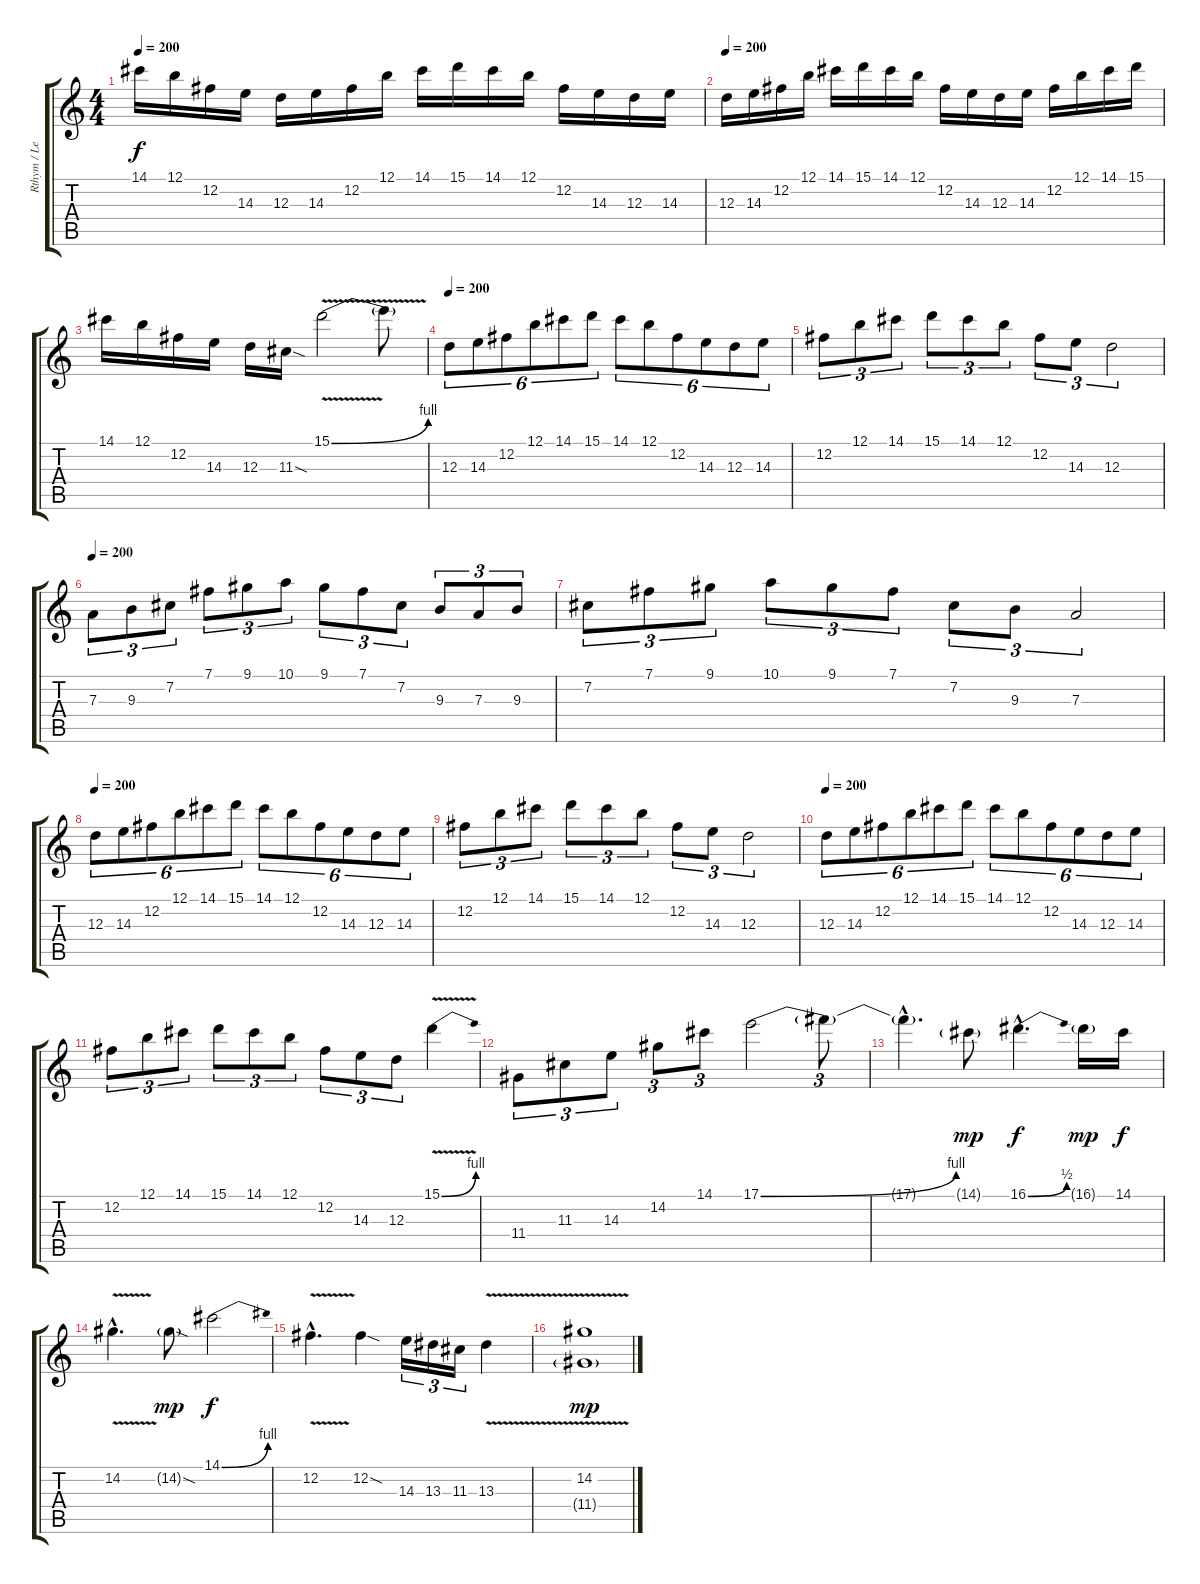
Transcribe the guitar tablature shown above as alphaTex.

\track ("Rthym / Lead 1" "Rthym / Le") {instrument distortionguitar}
\staff {score tabs}
\tuning (B3 Gb3 D3 A2 E2 B1) {hide}
\ts (4 4)
\tempo 200
\clef g2
\ks c
14.1.16{dy f} 12.1.16 12.2.16 14.3.16 12.3.16 14.3.16 12.2.16 12.1.16 14.1.16 15.1.16 14.1.16 12.1.16 12.2.16 14.3.16 12.3.16 14.3.16 |
\tempo 200
12.3.16{volume 16 balance 8} 14.3.16 12.2.16 12.1.16 14.1.16 15.1.16 14.1.16 12.1.16 12.2.16 14.3.16 12.3.16 14.3.16 12.2.16 12.1.16 14.1.16 15.1.16 |
14.1.16 12.1.16 12.2.16 14.3.16 12.3.16 11.3{sod}.16 15.1{be (bend 0 0 60 4) v}.2 15.1{t}.8 |
\tempo 200
12.3.8{tu (6 4)} 14.3.8{tu (6 4)} 12.2.8{tu (6 4)} 12.1.8{tu (6 4)} 14.1.8{tu (6 4)} 15.1.8{tu (6 4)} 14.1.8{tu (6 4)} 12.1.8{tu (6 4)} 12.2.8{tu (6 4)} 14.3.8{tu (6 4)} 12.3.8{tu (6 4)} 14.3.8{tu (6 4)} |
12.2.8{tu (3 2)} 12.1.8{tu (3 2)} 14.1.8{tu (3 2)} 15.1.8{tu (3 2)} 14.1.8{tu (3 2)} 12.1.8{tu (3 2)} 12.2.8{tu (3 2)} 14.3.8{tu (3 2)} 12.3.2{tu (3 2)} |
\tempo 200
7.3.8{tu (3 2)} 9.3.8{tu (3 2)} 7.2.8{tu (3 2)} 7.1.8{tu (3 2)} 9.1.8{tu (3 2)} 10.1.8{tu (3 2)} 9.1.8{tu (3 2)} 7.1.8{tu (3 2)} 7.2.8{tu (3 2)} 9.3.8{tu (3 2)} 7.3.8{tu (3 2)} 9.3.8{tu (3 2)} |
7.2.8{tu (3 2)} 7.1.8{tu (3 2)} 9.1.8{tu (3 2)} 10.1.8{tu (3 2)} 9.1.8{tu (3 2)} 7.1.8{tu (3 2)} 7.2.8{tu (3 2)} 9.3.8{tu (3 2)} 7.3.2{tu (3 2)} |
\tempo 200
12.3.8{tu (6 4)} 14.3.8{tu (6 4)} 12.2.8{tu (6 4)} 12.1.8{tu (6 4)} 14.1.8{tu (6 4)} 15.1.8{tu (6 4)} 14.1.8{tu (6 4)} 12.1.8{tu (6 4)} 12.2.8{tu (6 4)} 14.3.8{tu (6 4)} 12.3.8{tu (6 4)} 14.3.8{tu (6 4)} |
12.2.8{tu (3 2)} 12.1.8{tu (3 2)} 14.1.8{tu (3 2)} 15.1.8{tu (3 2)} 14.1.8{tu (3 2)} 12.1.8{tu (3 2)} 12.2.8{tu (3 2)} 14.3.8{tu (3 2)} 12.3.2{tu (3 2)} |
\tempo 200
12.3.8{tu (6 4)} 14.3.8{tu (6 4)} 12.2.8{tu (6 4)} 12.1.8{tu (6 4)} 14.1.8{tu (6 4)} 15.1.8{tu (6 4)} 14.1.8{tu (6 4)} 12.1.8{tu (6 4)} 12.2.8{tu (6 4)} 14.3.8{tu (6 4)} 12.3.8{tu (6 4)} 14.3.8{tu (6 4)} |
12.2.8{tu (3 2)} 12.1.8{tu (3 2)} 14.1.8{tu (3 2)} 15.1.8{tu (3 2)} 14.1.8{tu (3 2)} 12.1.8{tu (3 2)} 12.2.8{tu (3 2)} 14.3.8{tu (3 2)} 12.3.8{tu (3 2)} 15.1{be (bend 0 0 60 4) v}.4 |
11.4.8{tu (3 2)} 11.3.8{tu (3 2)} 14.3.8{tu (3 2)} 14.2.8{tu (3 2)} 14.1.8{tu (3 2)} 17.1{be (bend 0 0 60 4)}.2 17.1{t}.8{tu (3 2)} |
17.1{hac t}.4{d} 14.1{g}.8{dy mp} 16.1{be (bend 0 0 60 2) hac}.4{d dy f} 16.1{g}.16{dy mp} 14.1.16{dy f} |
14.2{v hac}.4{d} 14.2{sod g}.8{dy mp} 14.1{be (bend 0 0 60 4)}.2{dy f} |
12.2{v hac}.4{d} 12.2{sod}.4 14.3.16{tu (3 2)} 13.3.16{tu (3 2)} 11.3.16{tu (3 2)} 13.3{v}.4 |
(14.2{v} 11.4{v g}).1{dy mp}
